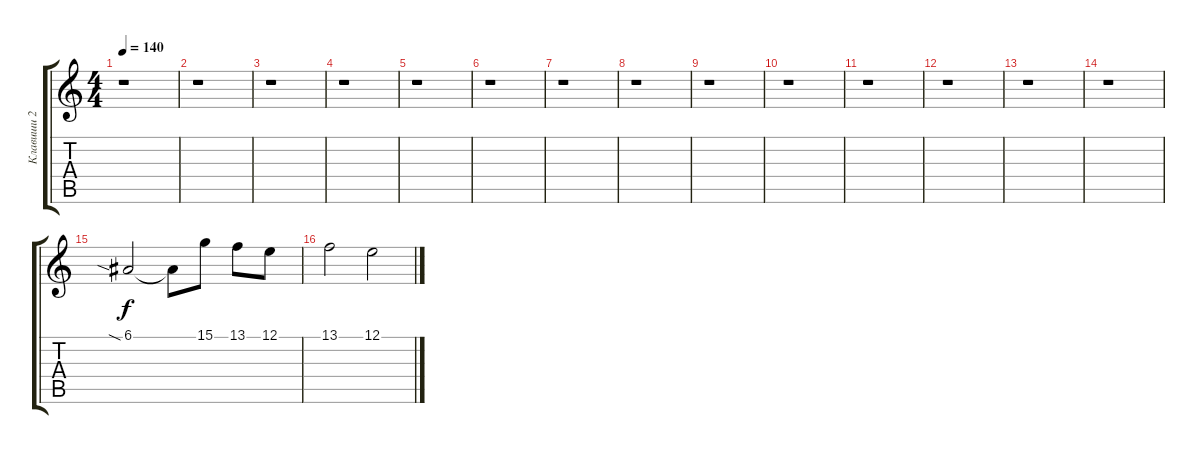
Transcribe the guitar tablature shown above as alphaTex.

\track ("Клавиши 2" "Клавиши 2") {instrument pad1newage}
\staff {score tabs}
\tuning (E4 B3 G3 D3 A2 E2) {hide}
\ts (4 4)
\tempo 140
\clef g2
\ks c
r.1{dy f} |
r.1 |
r.1 |
r.1 |
r.1 |
r.1 |
r.1 |
r.1 |
r.1 |
r.1 |
r.1 |
r.1 |
r.1 |
r.1 |
6.1{sia}.2 6.1{t}.8 15.1.8 13.1.8 12.1.8 |
13.1.2 12.1.2
